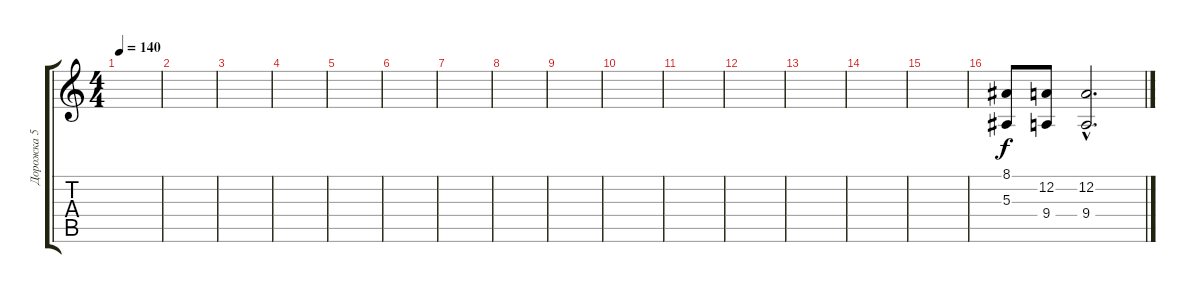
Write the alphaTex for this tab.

\track ("Дорожка 5" "Дорожка 5") {instrument orchestralharp}
\staff {score tabs}
\tuning (D4 A3 F3 C3 G2 D2) {hide}
\ts (4 4)
\tempo 140
\clef g2
\ks c
|
|
|
|
|
|
|
|
|
|
|
|
|
|
|
(8.1 5.3).8 (12.2 9.4).8 (12.2{hac} 9.4{hac}).2{d}
